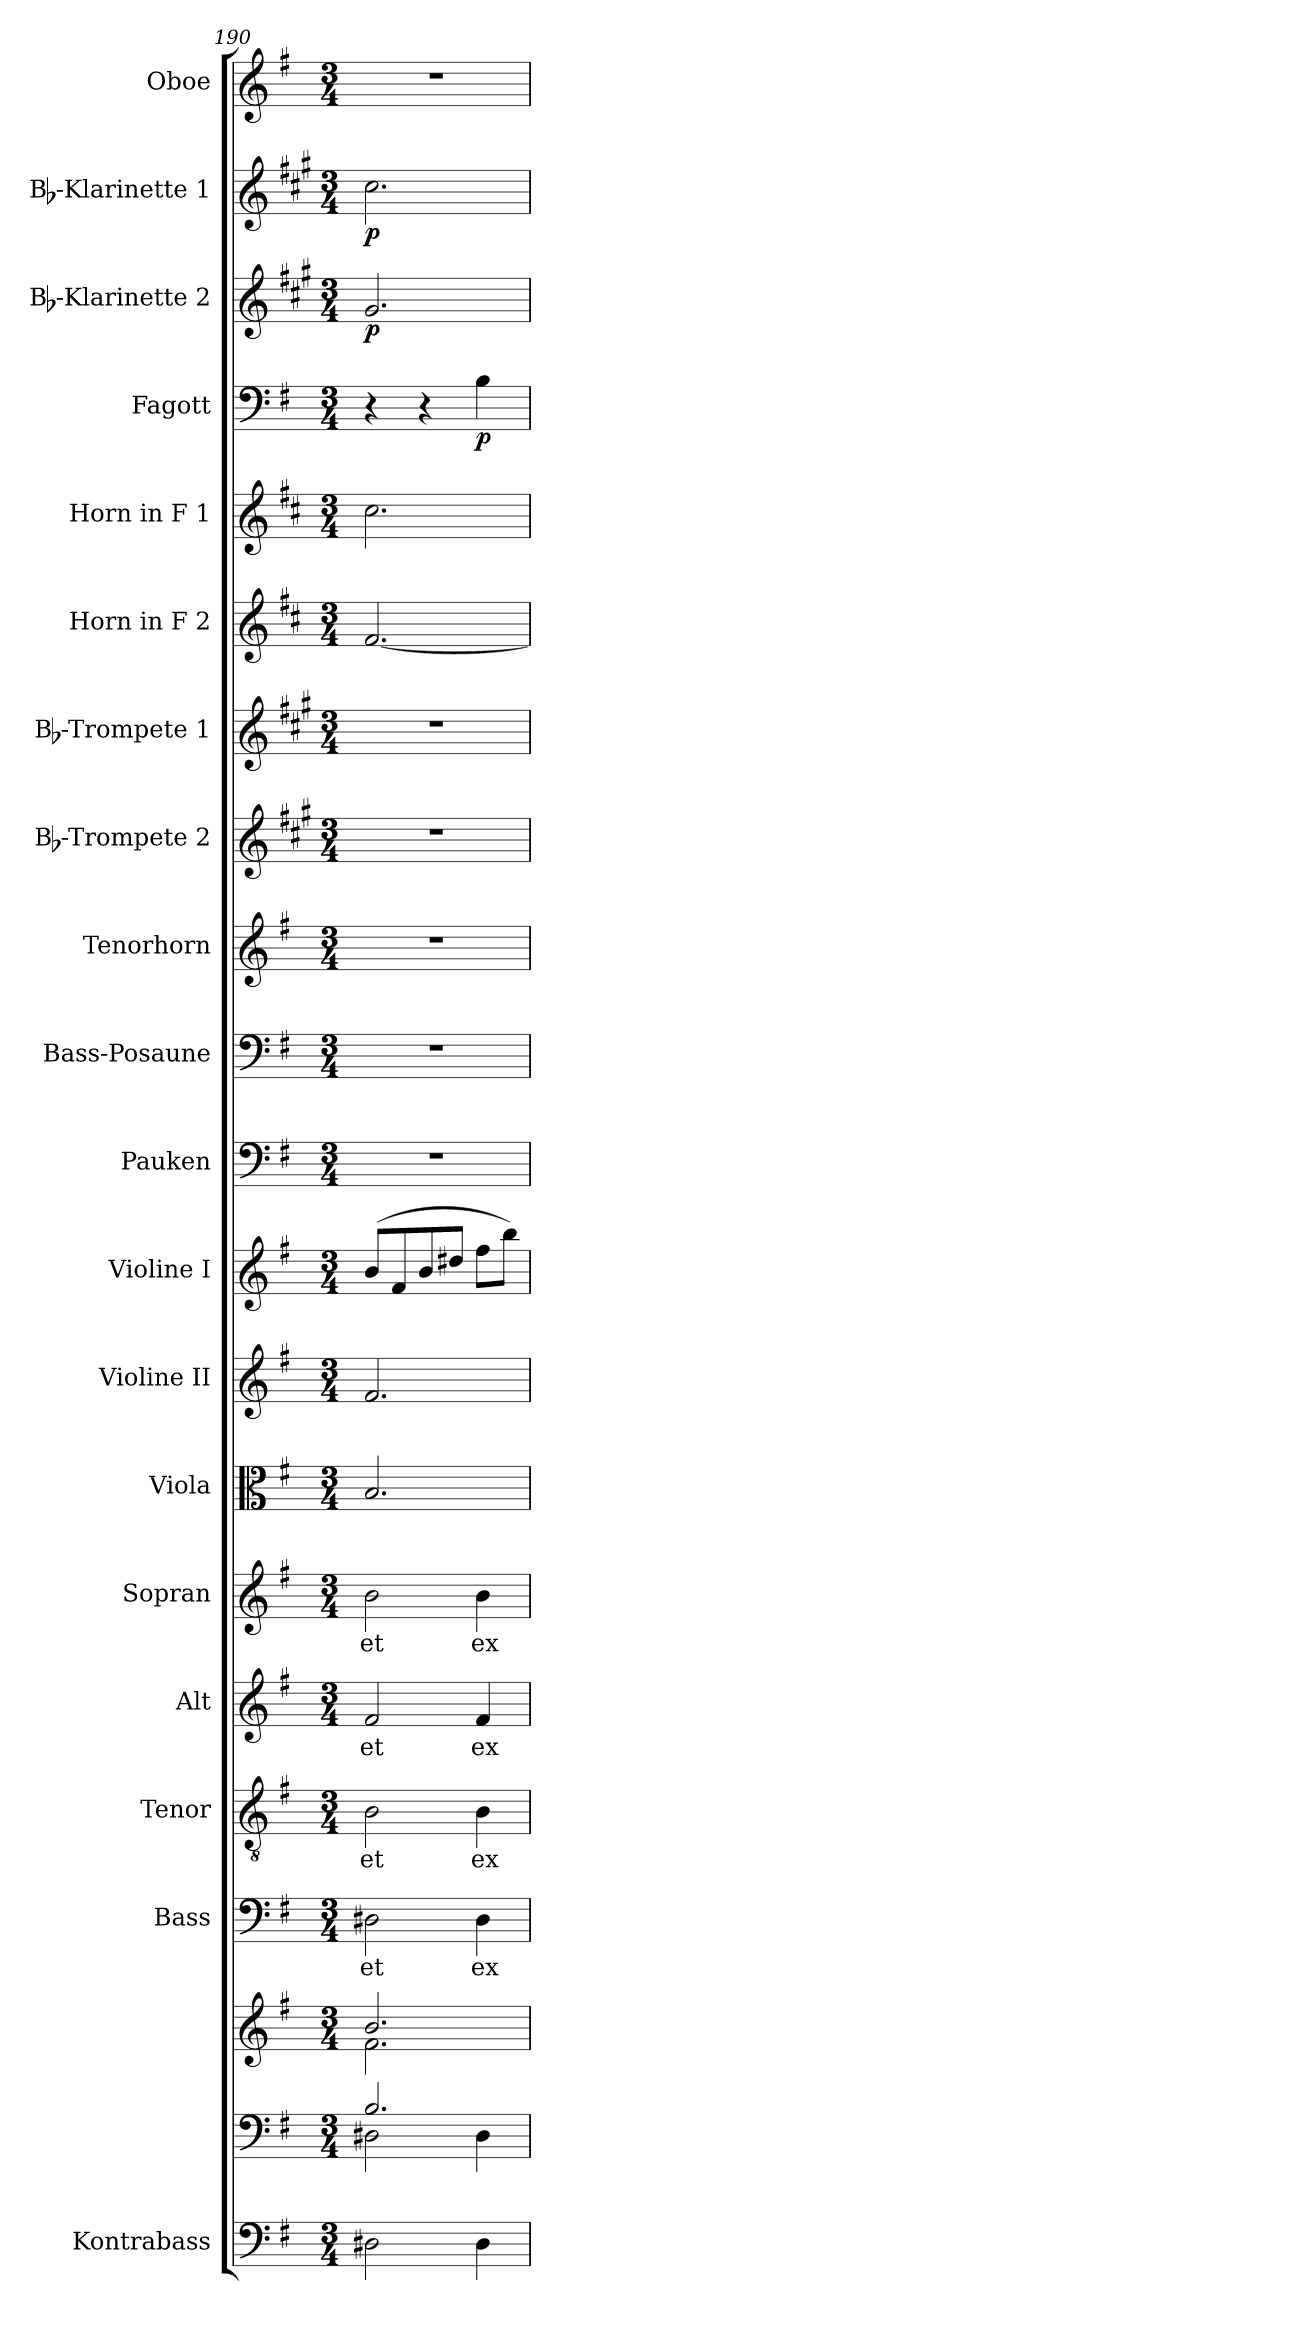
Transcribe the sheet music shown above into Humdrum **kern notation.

**kern	**kern	**kern	**kern	**text	**kern	**text	**kern	**text	**kern	**text	**kern	**kern	**kern	**kern	**kern	**kern	**kern	**kern	**kern	**kern	**kern	**dynam	**kern	**dynam	**kern	**dynam	**kern
*part20	*part19	*part19	*part18	*part18	*part17	*part17	*part16	*part16	*part15	*part15	*part14	*part13	*part12	*part11	*part10	*part9	*part8	*part7	*part6	*part5	*part4	*part4	*part3	*part3	*part2	*part2	*part1
*staff21	*staff20	*staff19	*staff18	*staff18	*staff17	*staff17	*staff16	*staff16	*staff15	*staff15	*staff14	*staff13	*staff12	*staff11	*staff10	*staff9	*staff8	*staff7	*staff6	*staff5	*staff4	*staff4	*staff3	*staff3	*staff2	*staff2	*staff1
*I"Kontrabass	*	*	*I"Bass	*	*I"Tenor	*	*I"Alt	*	*I"Sopran	*	*I"Viola	*I"Violine II	*I"Violine I	*I"Pauken	*I"Bass-Posaune	*I"Tenorhorn	*I"Bb-Trompete 2	*I"Bb-Trompete 1	*I"Horn in F 2	*I"Horn in F 1	*I"Fagott	*	*I"Bb-Klarinette 2	*	*I"Bb-Klarinette 1	*	*I"Oboe
*I'Kb.	*	*	*I'B.	*	*I'T.	*	*I'A.	*	*I'S.	*	*I'Vla.	*I'Vl. II	*I'Vl. I	*I'Pk.	*I'B. Pos.	*I'T. Hrn.	*I'Bb Trp. 2	*I'Bb Trp. 1	*	*	*I'Fg.	*	*I'Bb Kl. 2	*	*I'Bb Kl. 1	*	*I'Ob.
*clefF4	*clefF4	*clefG2	*clefF4	*	*clefGv2	*	*clefG2	*	*clefG2	*	*clefC3	*clefG2	*clefG2	*clefF4	*clefF4	*clefG2	*clefG2	*clefG2	*clefG2	*clefG2	*clefF4	*	*clefG2	*	*clefG2	*	*clefG2
*ITrd7c12	*	*	*	*	*	*	*	*	*	*	*	*	*	*	*	*ITrd8c14	*ITrd1c2	*ITrd1c2	*ITrd4c7	*ITrd4c7	*	*	*ITrd1c2	*	*ITrd1c2	*	*
*k[f#]	*k[f#]	*k[f#]	*k[f#]	*	*k[f#]	*	*k[f#]	*	*k[f#]	*	*k[f#]	*k[f#]	*k[f#]	*k[f#]	*k[f#]	*k[f#]	*k[f#]	*k[f#]	*k[f#]	*k[f#]	*k[f#]	*	*k[f#]	*	*k[f#]	*	*k[f#]
*G:	*G:	*G:	*G:	*	*G:	*	*G:	*	*G:	*	*G:	*G:	*G:	*G:	*G:	*G:	*G:	*G:	*G:	*G:	*G:	*	*G:	*	*G:	*	*G:
*M3/4	*M3/4	*M3/4	*M3/4	*	*M3/4	*	*M3/4	*	*M3/4	*	*M3/4	*M3/4	*M3/4	*M3/4	*M3/4	*M3/4	*M3/4	*M3/4	*M3/4	*M3/4	*M3/4	*	*M3/4	*	*M3/4	*	*M3/4
=190	=190	=190	=190	=190	=190	=190	=190	=190	=190	=190	=190	=190	=190	=190	=190	=190	=190	=190	=190	=190	=190	=190	=190	=190	=190	=190	=190
*	*^	*^	*	*	*	*	*	*	*	*	*	*	*	*	*	*	*	*	*	*	*	*	*	*	*	*	*
!	!	!	!	!	!	!LO:LY:b	!	!LO:LY:b	!	!LO:LY:b	!	!LO:LY:b	!	!	!	!	!	!	!	!	!	!	!	!	!	!LO:DY:b	!	!LO:DY:b	!
2DD#X\	2.B/	2D#X\	2.b/	2.f#\	2D#X\	et	2B\	et	2f#/	et	2b\	et	2.B/	2.f#/	(>8b/L	2.r	2.r	2.r	2.r	2.r	[2.B/	2.f#\	4r	.	2.f#/	p	2.b\	p	2.r
.	.	.	.	.	.	.	.	.	.	.	.	.	.	.	8f#/	.	.	.	.	.	.	.	.	.	.	.	.	.	.
.	.	.	.	.	.	.	.	.	.	.	.	.	.	.	8b/	.	.	.	.	.	.	.	4r	.	.	.	.	.	.
.	.	.	.	.	.	.	.	.	.	.	.	.	.	.	8dd#X/J	.	.	.	.	.	.	.	.	.	.	.	.	.	.
!	!	!	!	!	!	!LO:LY:b	!	!LO:LY:b	!	!LO:LY:b	!	!LO:LY:b	!	!	!	!	!	!	!	!	!	!	!	!LO:DY:b	!	!	!	!	!
4DD#\	.	4D#\	.	.	4D#\	ex-	4B\	ex-	4f#/	ex-	4b\	ex-	.	.	8ff#\L	.	.	.	.	.	.	.	4B\	p	.	.	.	.	.
.	.	.	.	.	.	.	.	.	.	.	.	.	.	.	8bb\J)	.	.	.	.	.	.	.	.	.	.	.	.	.	.
*	*v	*v	*	*	*	*	*	*	*	*	*	*	*	*	*	*	*	*	*	*	*	*	*	*	*	*	*	*	*
*	*	*v	*v	*	*	*	*	*	*	*	*	*	*	*	*	*	*	*	*	*	*	*	*	*	*	*	*	*
=	=	=	=	=	=	=	=	=	=	=	=	=	=	=	=	=	=	=	=	=	=	=	=	=	=	=	=
*-	*-	*-	*-	*-	*-	*-	*-	*-	*-	*-	*-	*-	*-	*-	*-	*-	*-	*-	*-	*-	*-	*-	*-	*-	*-	*-	*-
